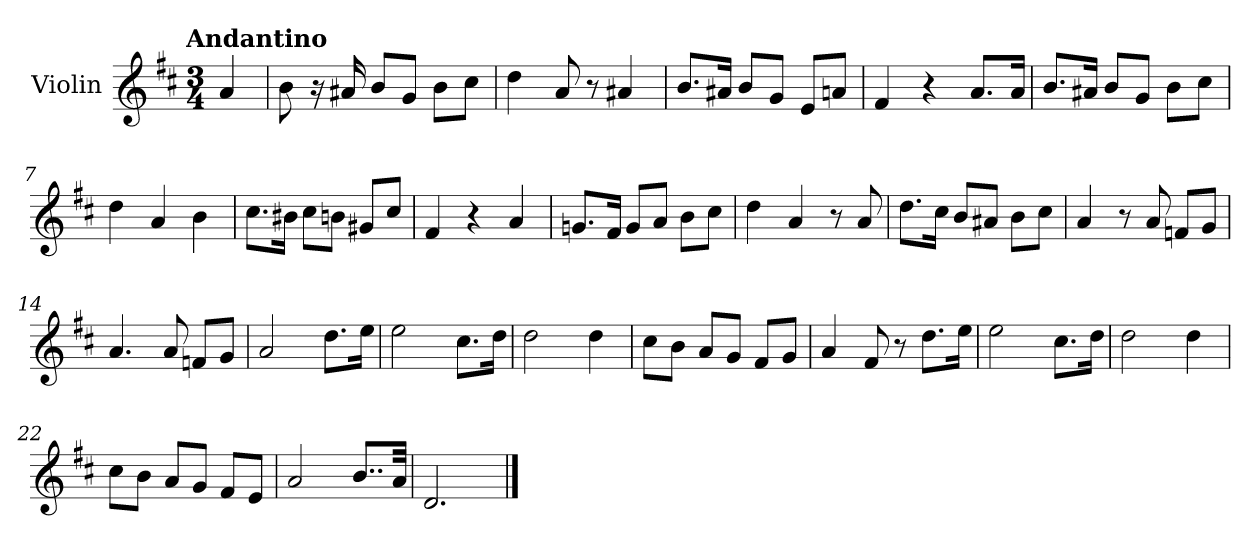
**kern
*part1
*staff1
*I"Violin
*I'Vln.
*clefG2
*k[f#c#]
!!LO:TX:omd:t=Andantino
*M3/4
*MM94
=1
4a/
=2
8b\
16r
16a#X/
8b/L
8g/J
8b\L
8cc#\J
=3
4dd\
8a/
8r
4a#X/
=4
8.b/L
16a#X/Jk
8b/L
8g/J
8e/L
8an/J
=5
4f#/
4r
8.a/L
16a/Jk
=6
8.b/L
16a#X/Jk
8b/L
8g/J
8b\L
8cc#\J
!!LO:LB:g=z
=7
4dd\
4a/
4b\
=8
8.cc#\L
16b#X\Jk
8cc#\L
8bn\J
8g#X/L
8cc#/J
=9
4f#/
4r
4a/
=10
8.gn/L
16f#/Jk
8g/L
8a/J
8b\L
8cc#\J
=11
4dd\
4a/
8r
8a/
=12
8.dd\L
16cc#\Jk
8b/L
8a#X/J
8b\L
8cc#\J
!!LO:LB:g=z
=13
4a/
8r
8a/
8fn/L
8g/J
=14
4.a/
8a/
8fn/L
8g/J
=15
2a/
8.dd\L
16ee\Jk
=16
2ee\
8.cc#\L
16dd\Jk
=17
2dd\
4dd\
=18
8cc#\L
8b\J
8a/L
8g/J
8f#/L
8g/J
!!LO:LB:g=z
=19
4a/
8f#/
8r
8.dd\L
16ee\Jk
=20
2ee\
8.cc#\L
16dd\Jk
=21
2dd\
4dd\
=22
8cc#\L
8b\J
8a/L
8g/J
8f#/L
8e/J
=23
2a/
8..b/L
32a/Jkk
=24
2.d/
==
*-
